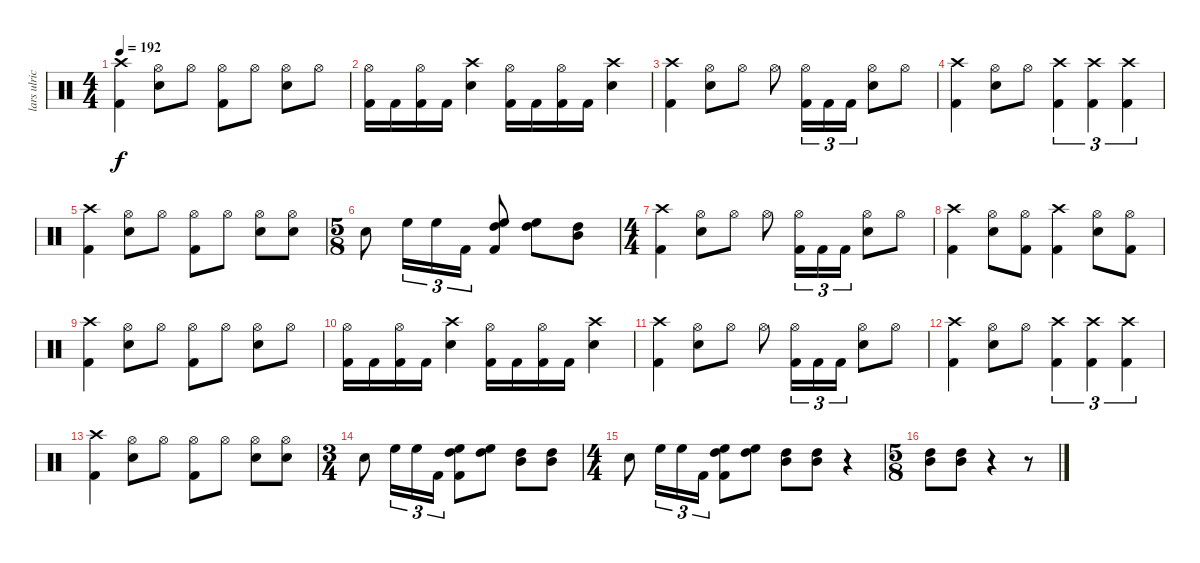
\track ("lars ulrich" "lars ulric") {instrument percussion}
\staff {score}
\articulation defaults
\ts (4 4)
\tempo 192
\clef neutral
\ks c
("Crash high (hit)" "Kick (hit) 2").4{dy f} ("Hi-Hat (open)" "Electric Snare (hit)").8 "Hi-Hat (open)".8 ("Hi-Hat (open)" "Kick (hit) 2").8 "Hi-Hat (open)".8 ("Hi-Hat (open)" "Electric Snare (hit)").8 "Hi-Hat (open)".8 |
("Hi-Hat (open)" "Kick (hit) 2").16 "Kick (hit) 2".16 ("Hi-Hat (open)" "Kick (hit) 2").16 "Kick (hit) 2".16 ("Crash high (hit)" "Electric Snare (hit)").4 ("Hi-Hat (open)" "Kick (hit) 2").16 "Kick (hit) 2".16 ("Hi-Hat (open)" "Kick (hit) 2").16 "Kick (hit) 2".16 ("Crash high (hit)" "Electric Snare (hit)").4 |
("Crash high (hit)" "Kick (hit) 2").4 ("Hi-Hat (open)" "Electric Snare (hit)").8 "Hi-Hat (open)".8 "Hi-Hat (open)".8 ("Hi-Hat (open)" "Kick (hit) 2").16{tu (3 2)} "Kick (hit) 2".16{tu (3 2)} "Kick (hit) 2".16{tu (3 2)} ("Hi-Hat (open)" "Electric Snare (hit)").8 "Hi-Hat (open)".8 |
("Crash high (hit)" "Kick (hit) 2").4 ("Hi-Hat (open)" "Electric Snare (hit)").8 "Hi-Hat (open)".8 ("Crash high (hit)" "Kick (hit) 2").4{tu (3 2)} ("Crash high (hit)" "Kick (hit) 2").4{tu (3 2)} ("Crash high (hit)" "Kick (hit) 2").4{tu (3 2)} |
("Crash high (hit)" "Kick (hit) 2").4 ("Hi-Hat (open)" "Electric Snare (hit)").8 "Hi-Hat (open)".8 ("Hi-Hat (open)" "Kick (hit) 2").8 "Hi-Hat (open)".8 ("Hi-Hat (open)" "Electric Snare (hit)").8 ("Hi-Hat (open)" "Electric Snare (hit)").8 |
\ts (5 8)
"Electric Snare (hit)".8 "High Floor Tom (hit)".16{tu (3 2)} "High Floor Tom (hit)".16{tu (3 2)} "Kick (hit) 2".16{tu (3 2)} ("High Floor Tom (hit)" "High Tom (hit)" "Kick (hit) 2").8 ("High Floor Tom (hit)" "High Tom (hit)").8 ("High Tom (hit)" "Mid Tom (hit)").8 |
\ts (4 4)
("Crash high (hit)" "Kick (hit) 2").4 ("Hi-Hat (open)" "Electric Snare (hit)").8 "Hi-Hat (open)".8 "Hi-Hat (open)".8 ("Hi-Hat (open)" "Kick (hit) 2").16{tu (3 2)} "Kick (hit) 2".16{tu (3 2)} "Kick (hit) 2".16{tu (3 2)} ("Hi-Hat (open)" "Electric Snare (hit)").8 "Hi-Hat (open)".8 |
("Crash high (hit)" "Kick (hit) 2").4 ("Hi-Hat (open)" "Electric Snare (hit)").8 ("Hi-Hat (open)" "Kick (hit) 2").8 ("Crash high (hit)" "Kick (hit) 2").4 ("Hi-Hat (open)" "Electric Snare (hit)").8 ("Hi-Hat (open)" "Kick (hit) 2").8 |
("Crash high (hit)" "Kick (hit) 2").4 ("Hi-Hat (open)" "Electric Snare (hit)").8 "Hi-Hat (open)".8 ("Hi-Hat (open)" "Kick (hit) 2").8 "Hi-Hat (open)".8 ("Hi-Hat (open)" "Electric Snare (hit)").8 "Hi-Hat (open)".8 |
("Hi-Hat (open)" "Kick (hit) 2").16 "Kick (hit) 2".16 ("Hi-Hat (open)" "Kick (hit) 2").16 "Kick (hit) 2".16 ("Crash high (hit)" "Electric Snare (hit)").4 ("Hi-Hat (open)" "Kick (hit) 2").16 "Kick (hit) 2".16 ("Hi-Hat (open)" "Kick (hit) 2").16 "Kick (hit) 2".16 ("Crash high (hit)" "Electric Snare (hit)").4 |
("Crash high (hit)" "Kick (hit) 2").4 ("Hi-Hat (open)" "Electric Snare (hit)").8 "Hi-Hat (open)".8 "Hi-Hat (open)".8 ("Hi-Hat (open)" "Kick (hit) 2").16{tu (3 2)} "Kick (hit) 2".16{tu (3 2)} "Kick (hit) 2".16{tu (3 2)} ("Hi-Hat (open)" "Electric Snare (hit)").8 "Hi-Hat (open)".8 |
("Crash high (hit)" "Kick (hit) 2").4 ("Hi-Hat (open)" "Electric Snare (hit)").8 "Hi-Hat (open)".8 ("Crash high (hit)" "Kick (hit) 2").4{tu (3 2)} ("Crash high (hit)" "Kick (hit) 2").4{tu (3 2)} ("Crash high (hit)" "Kick (hit) 2").4{tu (3 2)} |
("Crash high (hit)" "Kick (hit) 2").4 ("Hi-Hat (open)" "Electric Snare (hit)").8 "Hi-Hat (open)".8 ("Hi-Hat (open)" "Kick (hit) 2").8 "Hi-Hat (open)".8 ("Hi-Hat (open)" "Electric Snare (hit)").8 ("Hi-Hat (open)" "Electric Snare (hit)").8 |
\ts (3 4)
"Electric Snare (hit)".8 "High Floor Tom (hit)".16{tu (3 2)} "High Floor Tom (hit)".16{tu (3 2)} "Kick (hit) 2".16{tu (3 2)} ("High Floor Tom (hit)" "High Tom (hit)" "Kick (hit) 2").8 ("High Floor Tom (hit)" "High Tom (hit)").8 ("High Tom (hit)" "Mid Tom (hit)").8 ("High Tom (hit)" "Mid Tom (hit)").8 |
\ts (4 4)
"Electric Snare (hit)".8 "High Floor Tom (hit)".16{tu (3 2)} "High Floor Tom (hit)".16{tu (3 2)} "Kick (hit) 2".16{tu (3 2)} ("High Floor Tom (hit)" "High Tom (hit)" "Kick (hit) 2").8 ("High Floor Tom (hit)" "High Tom (hit)").8 ("High Tom (hit)" "Mid Tom (hit)").8 ("High Tom (hit)" "Mid Tom (hit)").8 r.4 |
\ts (5 8)
("High Tom (hit)" "Mid Tom (hit)").8 ("High Tom (hit)" "Mid Tom (hit)").8 r.4 r.8
